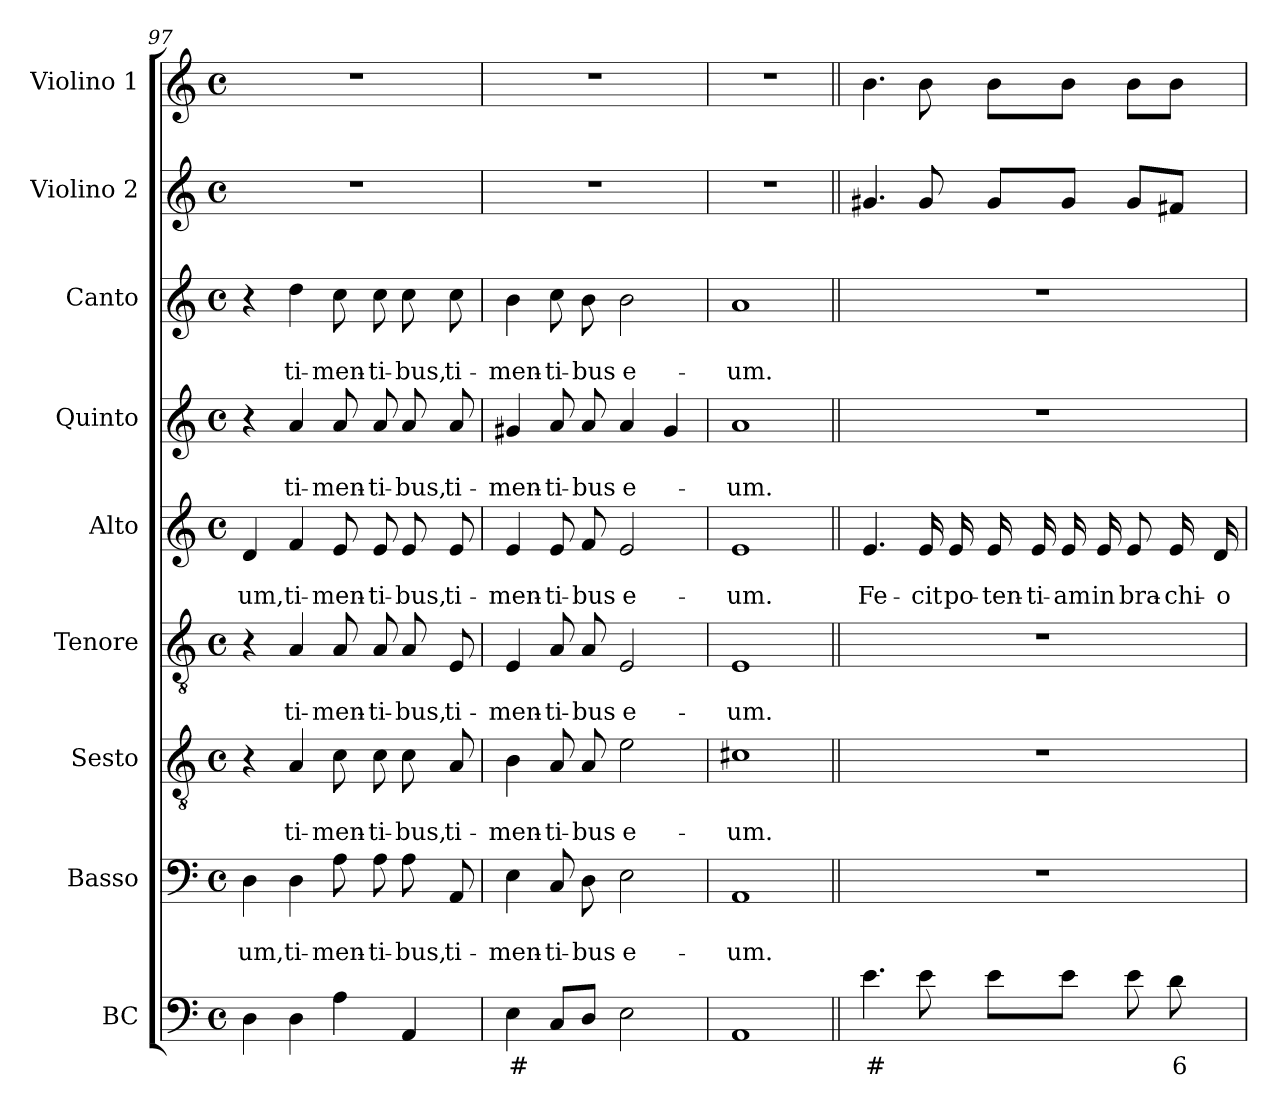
**kern	**text	**kern	**text	**text	**kern	**text	**text	**kern	**text	**text	**kern	**text	**text	**kern	**text	**text	**kern	**text	**text	**kern	**kern
*part9	*part9	*part8	*part8	*part8	*part7	*part7	*part7	*part6	*part6	*part6	*part5	*part5	*part5	*part4	*part4	*part4	*part3	*part3	*part3	*part2	*part1
*staff9	*staff9	*staff8	*staff8	*staff8	*staff7	*staff7	*staff7	*staff6	*staff6	*staff6	*staff5	*staff5	*staff5	*staff4	*staff4	*staff4	*staff3	*staff3	*staff3	*staff2	*staff1
*I"BC	*	*I"Basso	*	*	*I"Sesto	*	*	*I"Tenore	*	*	*I"Alto	*	*	*I"Quinto	*	*	*I"Canto	*	*	*I"Violino 2	*I"Violino 1
*I'Bc	*	*I'B	*	*	*I'S	*	*	*I'T	*	*	*I'A	*	*	*I'Q	*	*	*I'C	*	*	*I'V2	*I'V1
*clefF4	*	*clefF4	*	*	*clefGv2	*	*	*clefGv2	*	*	*clefG2	*	*	*clefG2	*	*	*clefG2	*	*	*clefG2	*clefG2
*k[]	*	*k[]	*	*	*k[]	*	*	*k[]	*	*	*k[]	*	*	*k[]	*	*	*k[]	*	*	*k[]	*k[]
*C:	*	*C:	*	*	*C:	*	*	*C:	*	*	*C:	*	*	*C:	*	*	*C:	*	*	*C:	*C:
*M4/4	*	*M4/4	*	*	*M4/4	*	*	*M4/4	*	*	*M4/4	*	*	*M4/4	*	*	*M4/4	*	*	*M4/4	*M4/4
*met(c)	*	*met(c)	*	*	*met(c)	*	*	*met(c)	*	*	*met(c)	*	*	*met(c)	*	*	*met(c)	*	*	*met(c)	*met(c)
=97	=97	=97	=97	=97	=97	=97	=97	=97	=97	=97	=97	=97	=97	=97	=97	=97	=97	=97	=97	=97	=97
!	!	!	!	!LO:LY:b	!	!	!	!	!	!	!	!	!LO:LY:b	!	!	!	!	!	!	!	!
4D\	.	4D\	.	-um,	4r	.	.	4r	.	.	4d/	.	-um,	4r	.	.	4r	.	.	1r	1r
!	!	!	!	!LO:LY:b	!	!	!LO:LY:b	!	!	!LO:LY:b	!	!	!LO:LY:b	!	!	!LO:LY:b	!	!	!LO:LY:b	!	!
4D\	.	4D\	.	ti-	4A/	.	ti-	4A/	.	ti-	4f/	.	ti-	4a/	.	ti-	4dd\	.	ti-	.	.
!	!	!	!	!LO:LY:b	!	!	!LO:LY:b	!	!	!LO:LY:b	!	!	!LO:LY:b	!	!	!LO:LY:b	!	!	!LO:LY:b	!	!
4A\	.	8A\	.	-men-	8c\	.	-men-	8A/	.	-men-	8e/	.	-men-	8a/	.	-men-	8cc\	.	-men-	.	.
!	!	!	!	!LO:LY:b	!	!	!LO:LY:b	!	!	!LO:LY:b	!	!	!LO:LY:b	!	!	!LO:LY:b	!	!	!LO:LY:b	!	!
.	.	8A\	.	-ti-	8c\	.	-ti-	8A/	.	-ti-	8e/	.	-ti-	8a/	.	-ti-	8cc\	.	-ti-	.	.
!	!	!	!	!LO:LY:b	!	!	!LO:LY:b	!	!	!LO:LY:b	!	!	!LO:LY:b	!	!	!LO:LY:b	!	!	!LO:LY:b	!	!
4AA/	.	8A\	.	-bus,	8c\	.	-bus,	8A/	.	-bus,	8e/	.	-bus,	8a/	.	-bus,	8cc\	.	-bus,	.	.
!	!	!	!	!LO:LY:b	!	!	!LO:LY:b	!	!	!LO:LY:b	!	!	!LO:LY:b	!	!	!LO:LY:b	!	!	!LO:LY:b	!	!
.	.	8AA/	.	ti-	8A/	.	ti-	8E/	.	ti-	8e/	.	ti-	8a/	.	ti-	8cc\	.	ti-	.	.
=98	=98	=98	=98	=98	=98	=98	=98	=98	=98	=98	=98	=98	=98	=98	=98	=98	=98	=98	=98	=98	=98
!	!LO:LY:b	!	!	!LO:LY:b	!	!	!LO:LY:b	!	!	!LO:LY:b	!	!	!LO:LY:b	!	!	!LO:LY:b	!	!	!LO:LY:b	!	!
4E\	#	4E\	.	-men-	4B\	.	-men-	4E/	.	-men-	4e/	.	-men-	4g#X/	.	-men-	4b\	.	-men-	1r	1r
!	!	!	!	!LO:LY:b	!	!	!LO:LY:b	!	!	!LO:LY:b	!	!	!LO:LY:b	!	!	!LO:LY:b	!	!	!LO:LY:b	!	!
8C/L	.	8C/	.	-ti-	8A/	.	-ti-	8A/	.	-ti-	8e/	.	-ti-	8a/	.	-ti-	8cc\	.	-ti-	.	.
!	!	!	!	!LO:LY:b	!	!	!LO:LY:b	!	!	!LO:LY:b	!	!	!LO:LY:b	!	!	!LO:LY:b	!	!	!LO:LY:b	!	!
8D/J	.	8D\	.	-bus	8A/	.	-bus	8A/	.	-bus	8f/	.	-bus	8a/	.	-bus	8b\	.	-bus	.	.
!	!	!	!	!LO:LY:b	!	!	!LO:LY:b	!	!	!LO:LY:b	!	!	!LO:LY:b	!	!	!LO:LY:b	!	!	!LO:LY:b	!	!
2E\	.	2E\	.	e-	2e\	.	e-	2E/	.	e-	2e/	.	e-	4a/	.	e-	2b\	.	e-	.	.
.	.	.	.	.	.	.	.	.	.	.	.	.	.	4g#/	.	.	.	.	.	.	.
=99	=99	=99	=99	=99	=99	=99	=99	=99	=99	=99	=99	=99	=99	=99	=99	=99	=99	=99	=99	=99	=99
!	!	!	!	!LO:LY:b	!	!	!LO:LY:b	!	!	!LO:LY:b	!	!	!LO:LY:b	!	!	!LO:LY:b	!	!	!LO:LY:b	!	!
1AA	.	1AA	.	-um.	1c#X	.	-um.	1E	.	-um.	1e	.	-um.	1a	.	-um.	1a	.	-um.	1r	1r
!!LO:PB:g=z
=100||	=100||	=100||	=100||	=100||	=100||	=100||	=100||	=100||	=100||	=100||	=100||	=100||	=100||	=100||	=100||	=100||	=100||	=100||	=100||	=100||	=100||
!	!LO:LY:b	!	!	!	!	!	!	!	!	!	!	!	!LO:LY:b	!	!	!	!	!	!	!	!
4.e\	#	1r	.	.	1r	.	.	1r	.	.	4.e/	.	Fe-	1r	.	.	1r	.	.	4.g#X/	4.b\
!	!	!	!	!	!	!	!	!	!	!	!	!	!LO:LY:b	!	!	!	!	!	!	!	!
8e\	.	.	.	.	.	.	.	.	.	.	16e/	.	-cit	.	.	.	.	.	.	8g#/	8b\
!	!	!	!	!	!	!	!	!	!	!	!	!	!LO:LY:b	!	!	!	!	!	!	!	!
.	.	.	.	.	.	.	.	.	.	.	16e/	.	po-	.	.	.	.	.	.	.	.
!	!	!	!	!	!	!	!	!	!	!	!	!	!LO:LY:b	!	!	!	!	!	!	!	!
8e\L	.	.	.	.	.	.	.	.	.	.	16e/	.	-ten-	.	.	.	.	.	.	8g#/L	8b\L
!	!	!	!	!	!	!	!	!	!	!	!	!	!LO:LY:b	!	!	!	!	!	!	!	!
.	.	.	.	.	.	.	.	.	.	.	16e/	.	-ti-	.	.	.	.	.	.	.	.
!	!	!	!	!	!	!	!	!	!	!	!	!	!LO:LY:b	!	!	!	!	!	!	!	!
8e\J	.	.	.	.	.	.	.	.	.	.	16e/	.	-am	.	.	.	.	.	.	8g#/J	8b\J
!	!	!	!	!	!	!	!	!	!	!	!	!	!LO:LY:b	!	!	!	!	!	!	!	!
.	.	.	.	.	.	.	.	.	.	.	16e/	.	in	.	.	.	.	.	.	.	.
!	!	!	!	!	!	!	!	!	!	!	!	!	!LO:LY:b	!	!	!	!	!	!	!	!
8e\	.	.	.	.	.	.	.	.	.	.	8e/	.	bra-	.	.	.	.	.	.	8g#/L	8b\L
!	!LO:LY:b	!	!	!	!	!	!	!	!	!	!	!	!LO:LY:b	!	!	!	!	!	!	!	!
8d\	6	.	.	.	.	.	.	.	.	.	16e/	.	-chi-	.	.	.	.	.	.	8f#X/J	8b\J
!	!	!	!	!	!	!	!	!	!	!	!	!	!LO:LY:b	!	!	!	!	!	!	!	!
.	.	.	.	.	.	.	.	.	.	.	16d/	.	-o	.	.	.	.	.	.	.	.
=	=	=	=	=	=	=	=	=	=	=	=	=	=	=	=	=	=	=	=	=	=
*-	*-	*-	*-	*-	*-	*-	*-	*-	*-	*-	*-	*-	*-	*-	*-	*-	*-	*-	*-	*-	*-
